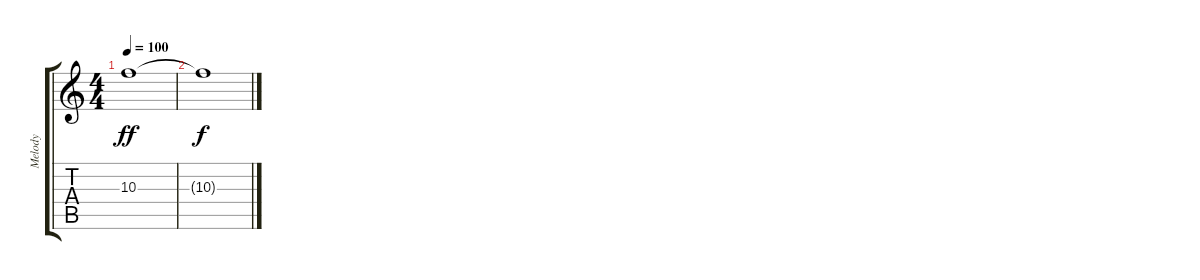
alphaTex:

\track ("Melody" "Melody") {instrument distortionguitar}
\staff {score tabs}
\tuning (E4 B3 G3 D3 A2 E2) {hide}
\ts (4 4)
\tempo 100
\clef g2
\ks c
10.3.1{dy ff volume 0} |
10.3{t}.1{dy f}
